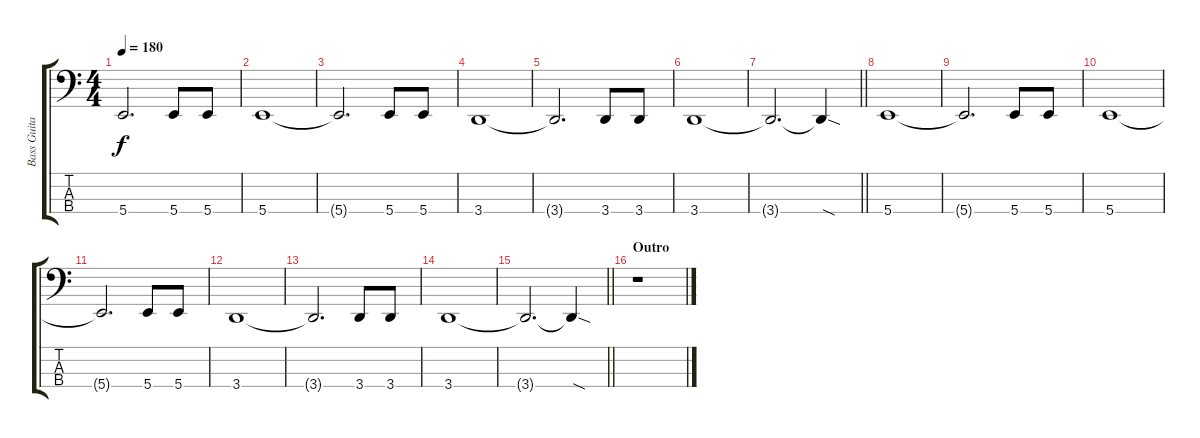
\track ("Bass Guitar" "Bass Guita") {instrument electricbassfinger}
\staff {score tabs}
\tuning (D2 A1 E1 B0) {hide}
\ts (4 4)
\tempo 180
\clef f4
\ks c
5.4{t}.2{d dy f} 5.4.8 5.4.8 |
5.4.1 |
5.4{t}.2{d} 5.4.8 5.4.8 |
3.4.1 |
3.4{t}.2{d} 3.4.8 3.4.8 |
3.4.1 |
\barLineRight lightlight
3.4{t}.2{d} 3.4{sod t}.4 |
5.4.1 |
5.4{t}.2{d} 5.4.8 5.4.8 |
5.4.1 |
5.4{t}.2{d} 5.4.8 5.4.8 |
3.4.1 |
3.4{t}.2{d} 3.4.8 3.4.8 |
3.4.1 |
\barLineRight lightlight
3.4{t}.2{d} 3.4{sod t}.4 |
\section ("" "Outro")
r.1
